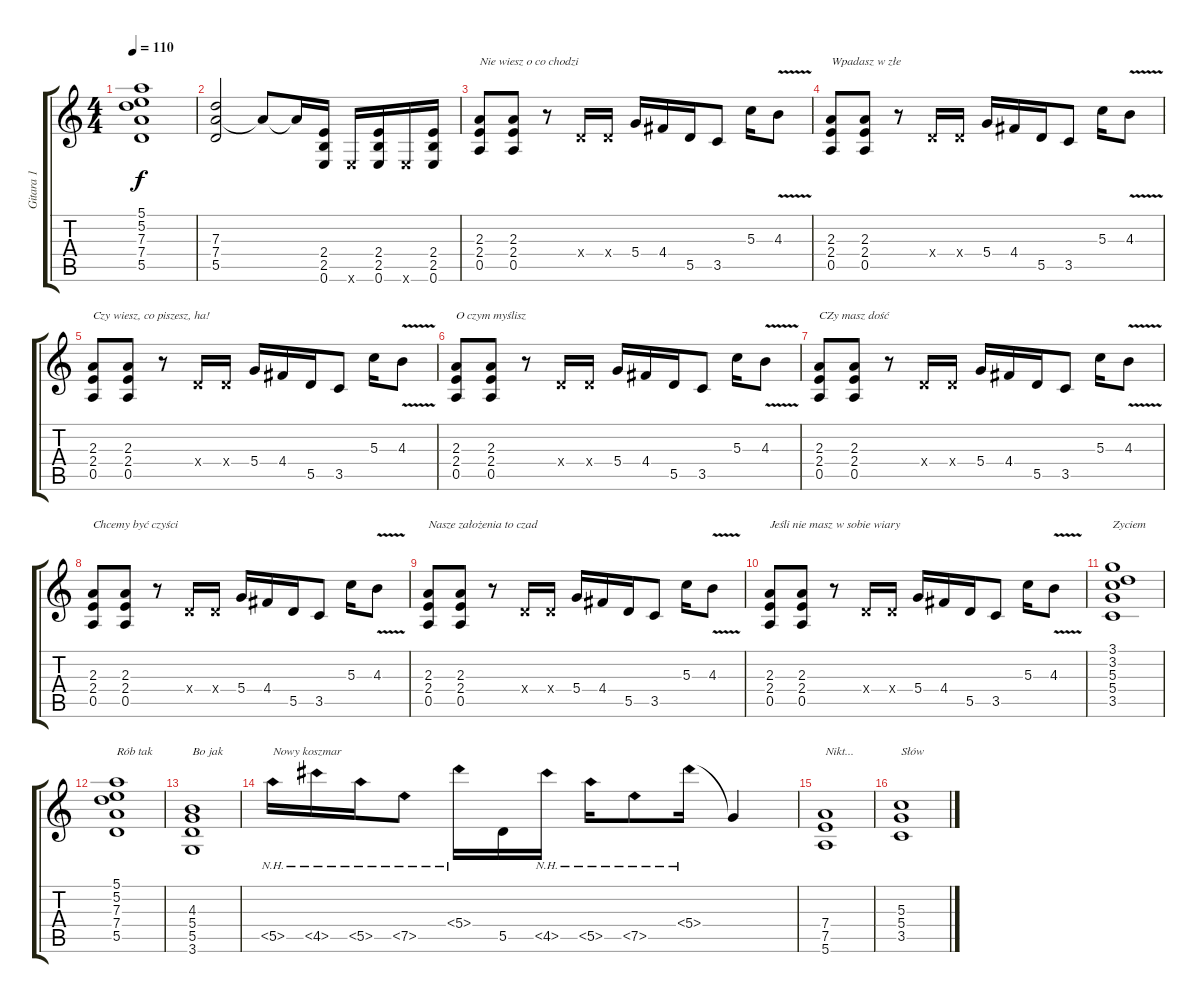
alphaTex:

\track ("Gitara 1" "Gitara 1") {instrument distortionguitar}
\staff {score tabs}
\tuning (E4 B3 G3 D3 A2 E2) {hide}
\ts (4 4)
\tempo 110
\clef g2
\ks c
(5.1 5.2 7.3 7.4 5.5).1{dy f} |
(7.3 7.4 5.5).2{instrument distortionguitar} 7.4{t}.8 7.4{t}.16 (2.4 2.5 0.6).16 0.6{x}.16 (2.4 2.5 0.6).16 0.6{x}.16 (2.4 2.5 0.6).16 |
(2.3 2.4 0.5).8{txt "Nie wiesz o co chodzi"} (2.3 2.4 0.5).8 r.8 0.4{x}.16 0.4{x}.16 5.4.16 4.4.16 5.5.16 3.5.8 5.3.16 4.3{v}.8 |
(2.3 2.4 0.5).8{txt "Wpadasz w złe "} (2.3 2.4 0.5).8 r.8 0.4{x}.16 0.4{x}.16 5.4.16 4.4.16 5.5.16 3.5.8 5.3.16 4.3{v}.8 |
(2.3 2.4 0.5).8{txt "Czy wiesz, co piszesz, ha!"} (2.3 2.4 0.5).8 r.8 0.4{x}.16 0.4{x}.16 5.4.16 4.4.16 5.5.16 3.5.8 5.3.16 4.3{v}.8 |
(2.3 2.4 0.5).8{txt "O czym myślisz "} (2.3 2.4 0.5).8 r.8 0.4{x}.16 0.4{x}.16 5.4.16 4.4.16 5.5.16 3.5.8 5.3.16 4.3{v}.8 |
(2.3 2.4 0.5).8{txt "CZy masz dość"} (2.3 2.4 0.5).8 r.8 0.4{x}.16 0.4{x}.16 5.4.16 4.4.16 5.5.16 3.5.8 5.3.16 4.3{v}.8 |
(2.3 2.4 0.5).8{txt "Chcemy być czyści"} (2.3 2.4 0.5).8 r.8 0.4{x}.16 0.4{x}.16 5.4.16 4.4.16 5.5.16 3.5.8 5.3.16 4.3{v}.8 |
(2.3 2.4 0.5).8{txt "Nasze założenia to czad "} (2.3 2.4 0.5).8 r.8 0.4{x}.16 0.4{x}.16 5.4.16 4.4.16 5.5.16 3.5.8 5.3.16 4.3{v}.8 |
(2.3 2.4 0.5).8{txt "Jeśli nie masz w sobie wiary"} (2.3 2.4 0.5).8 r.8 0.4{x}.16 0.4{x}.16 5.4.16 4.4.16 5.5.16 3.5.8 5.3.16 4.3{v}.8 |
(3.1 3.2 5.3 5.4 3.5).1{txt "Zyciem "} |
(5.1 5.2 7.3 7.4 5.5).1{txt "Rób tak"} |
(4.3 5.4 5.5 3.6).1{txt "Bo jak"} |
5.5{nh}.16{txt "Nowy koszmar"} 4.5{nh}.16 5.5{nh}.16 7.5{nh}.8 5.4{nh}.16 5.5.16 4.5{nh}.16 5.5{nh}.16 7.5{nh}.8 5.4{nh}.16 5.4{t}.4 |
(7.4 7.5 5.6).1{txt "Nikt..."} |
(5.3 5.4 3.5).1{txt "Słów"}
